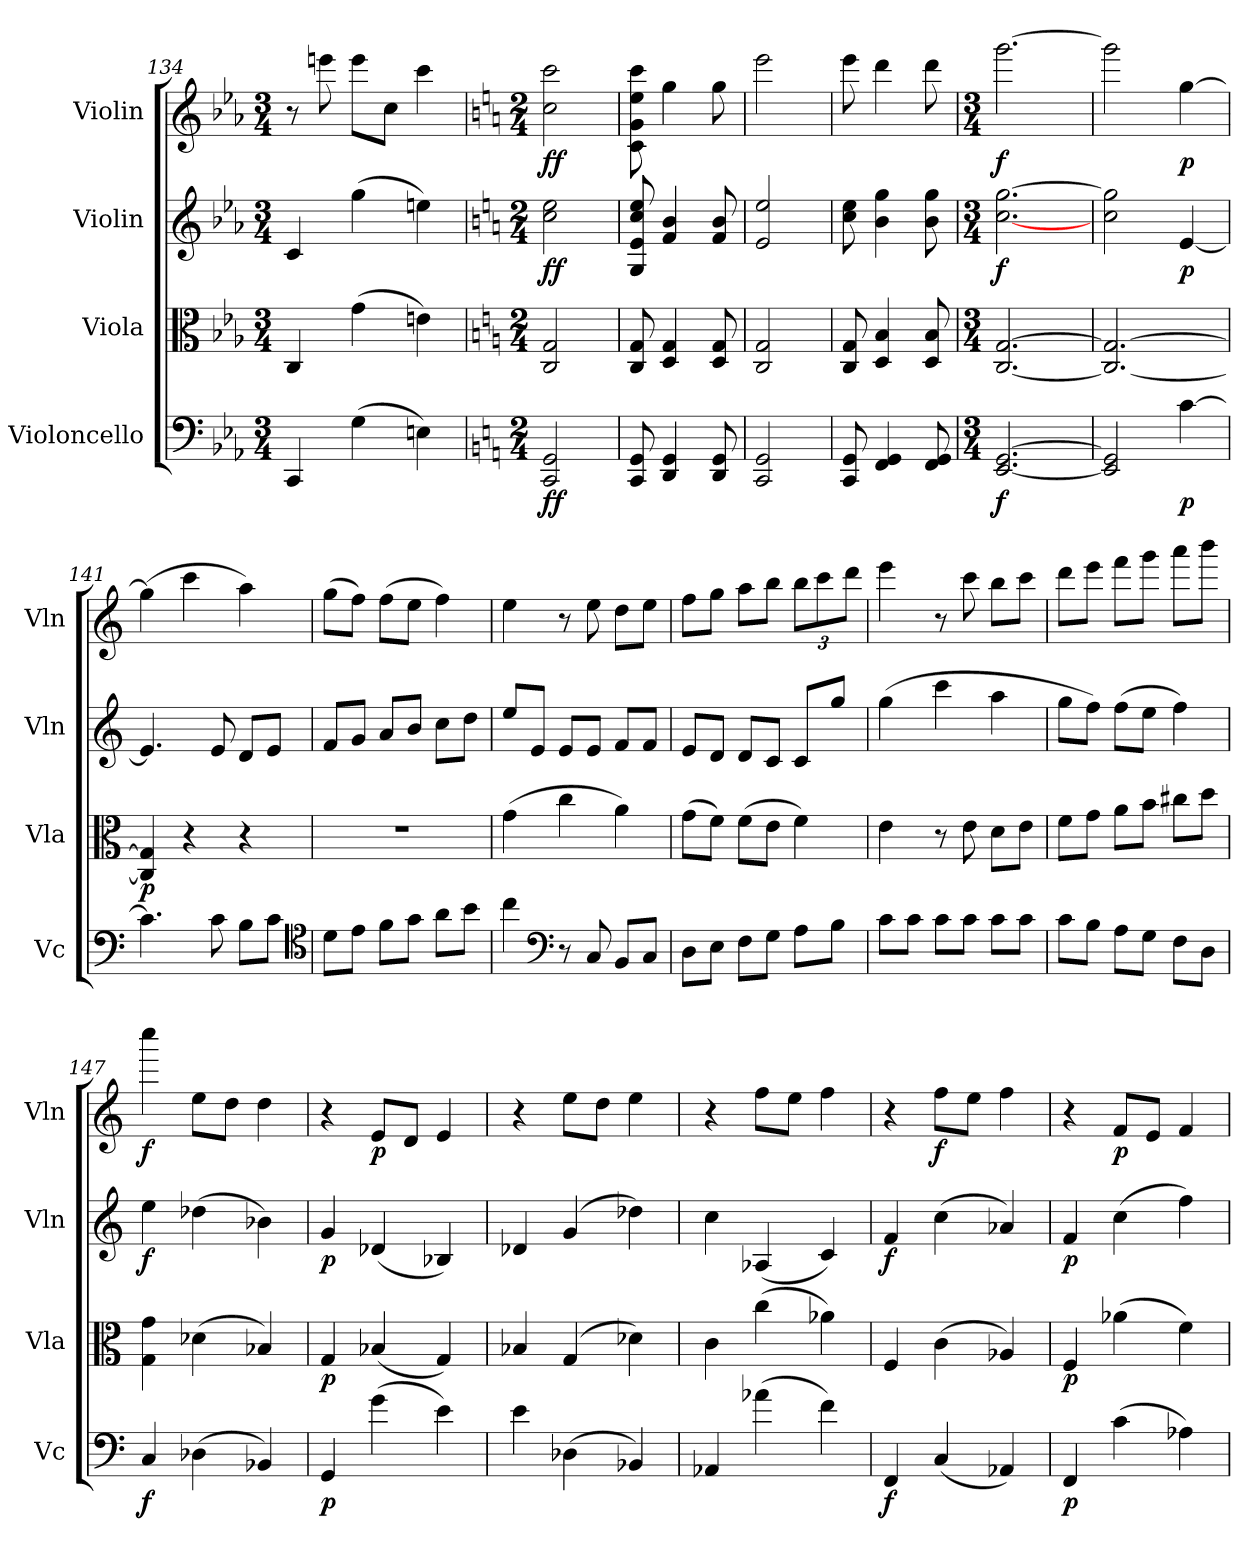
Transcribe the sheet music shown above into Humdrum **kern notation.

**kern	**dynam	**kern	**dynam	**kern	**dynam	**kern	**dynam
*part4	*part4	*part3	*part3	*part2	*part2	*part1	*part1
*staff4	*staff4	*staff3	*staff3	*staff2	*staff2	*staff1	*staff1
*I"Violoncello	*	*I"Viola	*	*I"Violin	*	*I"Violin	*
*I'Vc	*	*I'Vla	*	*I'Vln	*	*I'Vln	*
*clefF4	*	*clefC3	*	*clefG2	*	*clefG2	*
*k[b-e-a-]	*	*k[b-e-a-]	*	*k[b-e-a-]	*	*k[b-e-a-]	*
*M3/4	*	*M3/4	*	*M3/4	*	*M3/4	*
=134	=134	=134	=134	=134	=134	=134	=134
4CC	.	4C	.	4c	.	8r	.
.	.	.	.	.	.	8eeen	.
(4G	.	(4g	.	(4gg	.	8eee\L	.
.	.	.	.	.	.	8cc\J	.
4En)	.	4en)	.	4een)	.	4ccc	.
=135	=135	=135	=135	=135	=135	=135	=135
*k[]	*	*k[]	*	*k[]	*	*k[]	*
*M2/4	*	*M2/4	*	*M2/4	*	*M2/4	*
*	*	*	*	*	*	*MM48	*
2CC 2GG	ff	2C 2G	.	2cc 2ee	ff	2cc 2ccc	ff
=136	=136	=136	=136	=136	=136	=136	=136
8CC 8GG	.	8C 8G	.	8G 8e 8cc 8ee	.	8c 8g 8ee 8ccc	.
4DD 4GG	.	4D 4G	.	4f 4b	.	4gg	.
8DD 8GG	.	8D 8G	.	8f 8b	.	8gg	.
=137	=137	=137	=137	=137	=137	=137	=137
2CC 2GG	.	2C 2G	.	2e 2ee	.	2eee	.
=138	=138	=138	=138	=138	=138	=138	=138
8CC 8GG	.	8C 8G	.	8cc 8ee	.	8eee	.
4FF 4GG	.	4D 4B	.	4b 4gg	.	4ddd	.
8FF 8GG	.	8D 8B	.	8b 8gg	.	8ddd	.
=139	=139	=139	=139	=139	=139	=139	=139
*M3/4	*	*M3/4	*	*M3/4	*	*M3/4	*
*	*	*	*	*	*	*MM154	*
[2.EE [2.GG	f	[2.C [2.G	.	[2.cc [2.gg	f	[2.ggg	f
=140	=140	=140	=140	=140	=140	=140	=140
2EE] 2GG]	.	2.C_ 2.G_	.	2cc 2gg]	.	2ggg]	.
[4c	p	.	.	[4e	p	[4gg	p
=141	=141	=141	=141	=141	=141	=141	=141
4.c]	.	4C] 4G]	p	4.e]	.	(4gg]	.
.	.	4r	.	.	.	4ccc	.
8c	.	.	.	8e	.	.	.
8B\L	.	4r	.	8d/L	.	4aa)	.
8c\J	.	.	.	8e/J	.	.	.
*clefC4	*	*	*	*	*	*	*
=142	=142	=142	=142	=142	=142	=142	=142
8d\L	.	2.r	.	8f/L	.	(8gg\L	.
8e\J	.	.	.	8g/J	.	8ff\J)	.
8f\L	.	.	.	8a/L	.	(8ff\L	.
8g\J	.	.	.	8b/J	.	8ee\J	.
8a\L	.	.	.	8cc\L	.	4ff)	.
8b\J	.	.	.	8dd\J	.	.	.
=143	=143	=143	=143	=143	=143	=143	=143
4cc	.	(4g	.	8ee/L	.	4ee	.
.	.	.	.	8e/J	.	.	.
*clefF4	*	*	*	*	*	*	*
8r	.	4cc	.	8e/L	.	8r	.
8C	.	.	.	8e/J	.	8ee	.
8BB/L	.	4a)	.	8f/L	.	8dd\L	.
8C/J	.	.	.	8f/J	.	8ee\J	.
=144	=144	=144	=144	=144	=144	=144	=144
8D\L	.	(8g\L	.	8e/L	.	8ff\L	.
8E\J	.	8f\J)	.	8d/J	.	8gg\J	.
8F\L	.	(8f\L	.	8d/L	.	8aa\L	.
8G\J	.	8e\J	.	8c/J	.	8bb\J	.
8A\L	.	4f)	.	8c/L	.	12bb\L	.
.	.	.	.	.	.	12ccc\	.
8B\J	.	.	.	8gg/J	.	.	.
.	.	.	.	.	.	12ddd\J	.
=145	=145	=145	=145	=145	=145	=145	=145
8c\L	.	4e	.	(4gg	.	4eee	.
8c\J	.	.	.	.	.	.	.
8c\L	.	8r	.	4ccc	.	8r	.
8c\J	.	8e	.	.	.	8ccc	.
8c\L	.	8d\L	.	4aa	.	8bb\L	.
8c\J	.	8e\J	.	.	.	8ccc\J	.
=146	=146	=146	=146	=146	=146	=146	=146
8c\L	.	8f\L	.	8gg\L	.	8ddd\L	.
8B\J	.	8g\J	.	8ff\J)	.	8eee\J	.
8A\L	.	8a\L	.	(8ff\L	.	8fff\L	.
8G\J	.	8b\J	.	8ee\J	.	8ggg\J	.
8F\L	.	8cc#X\L	.	4ff)	.	8aaa\L	.
8D\J	.	8dd\J	.	.	.	8bbb\J	.
=147	=147	=147	=147	=147	=147	=147	=147
4C	f	4G 4g	.	4ee	f	4cccc	f
(4D-X	.	(4d-X	.	(4dd-X	.	8ee\L	.
.	.	.	.	.	.	8dd\J	.
4BB-X)	.	4B-X)	.	4b-X)	.	4dd	.
=148	=148	=148	=148	=148	=148	=148	=148
4GG	p	4G	p	4g	p	4r	.
(4g	.	(4B-X	.	(4d-X	.	8e/L	p
.	.	.	.	.	.	8d/J	.
4e)	.	4G)	.	4B-X)	.	4e	.
=149	=149	=149	=149	=149	=149	=149	=149
4e	.	4B-X	.	4d-X	.	4r	.
(4D-X	.	(4G	.	(4g	.	8ee\L	.
.	.	.	.	.	.	8dd\J	.
4BB-X)	.	4d-X)	.	4dd-X)	.	4ee	.
=150	=150	=150	=150	=150	=150	=150	=150
4AA-X	.	4c	.	4cc	.	4r	.
(4a-X	.	(4cc	.	(4A-X	.	8ff\L	.
.	.	.	.	.	.	8ee\J	.
4f)	.	4a-X)	.	4c)	.	4ff	.
=151	=151	=151	=151	=151	=151	=151	=151
4FF	f	4F	.	4f	f	4r	.
(4C	.	(4c	.	(4cc	.	8ff\L	f
.	.	.	.	.	.	8ee\J	.
4AA-X)	.	4A-X)	.	4a-X)	.	4ff	.
=152	=152	=152	=152	=152	=152	=152	=152
4FF	p	4F	p	4f	p	4r	.
(4c	.	(4a-X	.	(4cc	.	8f/L	p
.	.	.	.	.	.	8e/J	.
4A-X)	.	4f)	.	4ff)	.	4f	.
=	=	=	=	=	=	=	=
*-	*-	*-	*-	*-	*-	*-	*-
